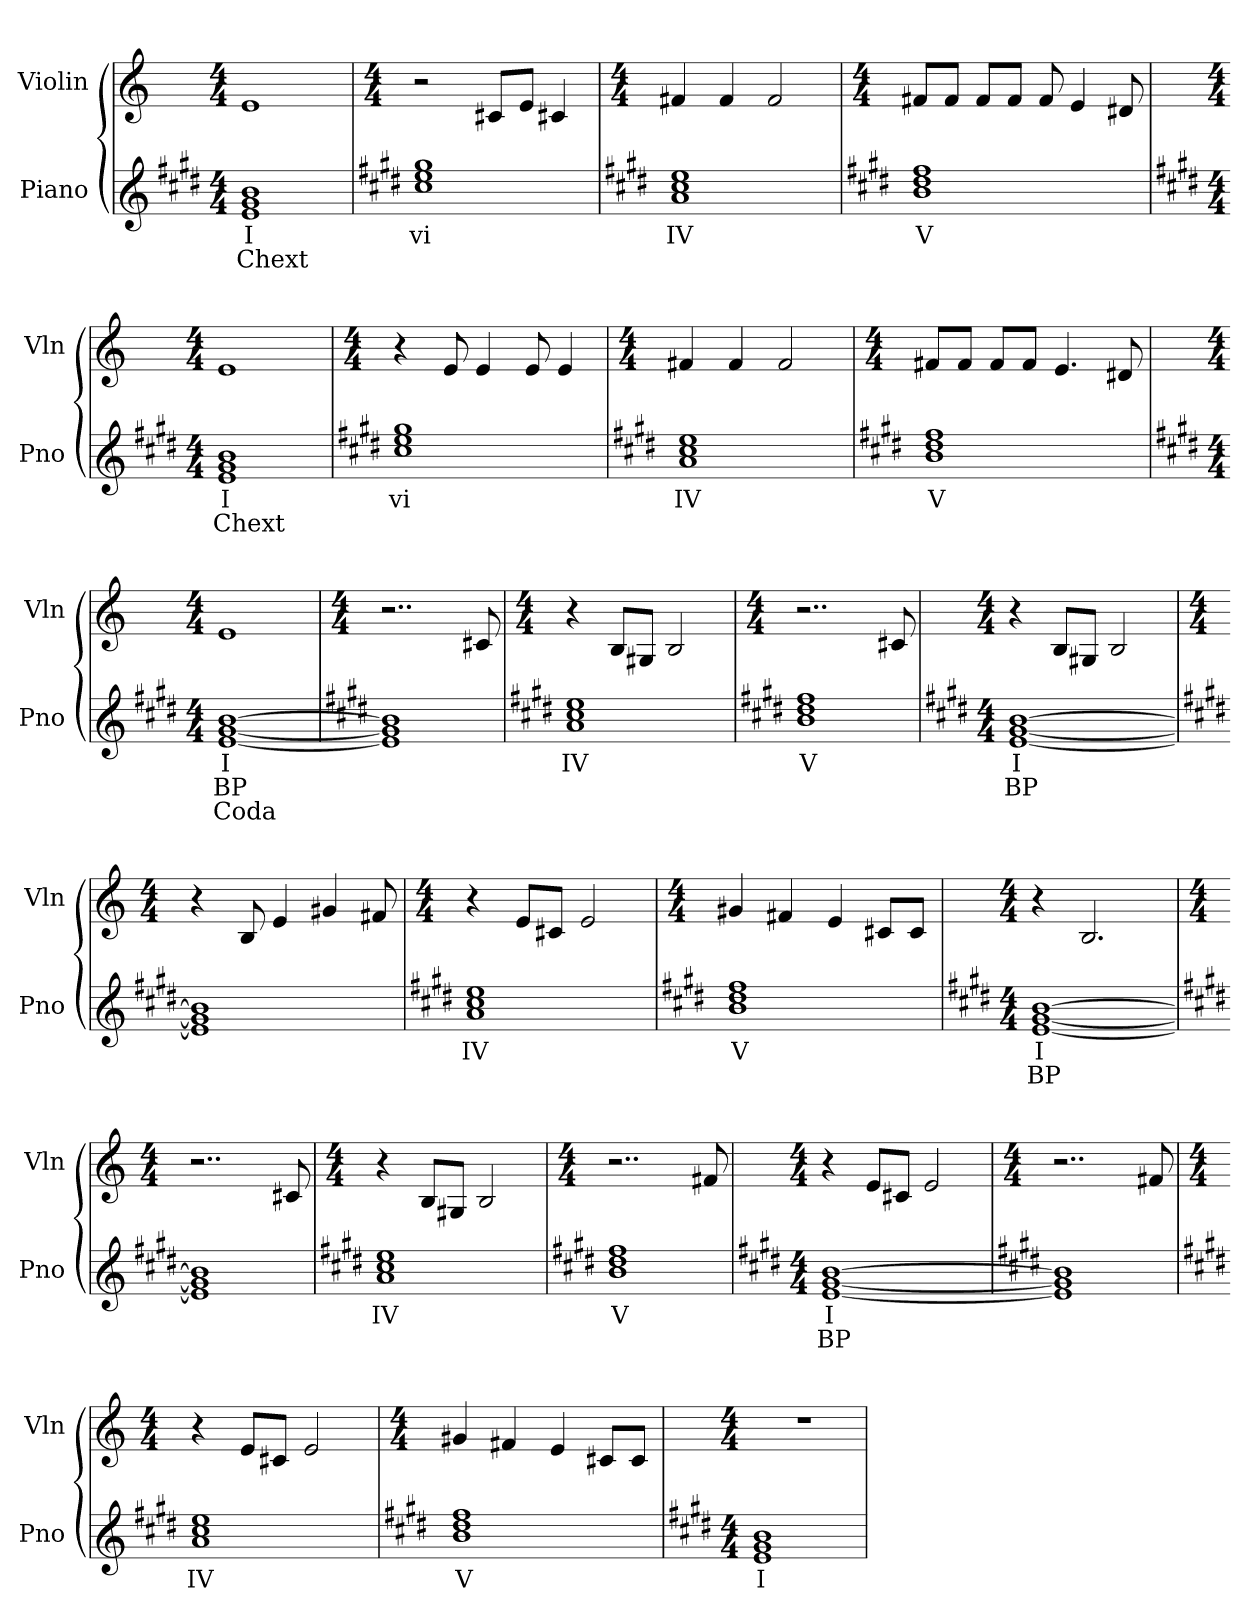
**kern	**text	**text	**text	**kern
*part2	*part2	*part2	*part2	*part1
*staff2	*staff2	*staff2	*staff2	*staff1
*I"Piano	*	*	*	*I"Violin
*I'Pno	*	*	*	*I'Vln
*k[f#c#g#d#]	*	*	*	*
*E:	*	*	*	*
*M4/4	*	*	*	*M4/4
=	=	=	=	=
1e 1g# 1b	I	Chext	.	1e
=	=	=	=	=
*k[f#c#g#d#]	*	*	*	*
*E:	*	*	*	*
*	*	*	*	*M4/4
1cc# 1ee 1gg#	vi	.	.	2r
.	.	.	.	8c#XL
.	.	.	.	8eJ
.	.	.	.	4c#X
=	=	=	=	=
*k[f#c#g#d#]	*	*	*	*
*E:	*	*	*	*
*	*	*	*	*M4/4
1a 1cc# 1ee	IV	.	.	4f#X
.	.	.	.	4f#
.	.	.	.	2f#
=	=	=	=	=
*k[f#c#g#d#]	*	*	*	*
*E:	*	*	*	*
*	*	*	*	*M4/4
1b 1dd# 1ff#	V	.	.	8f#XL
.	.	.	.	8f#J
.	.	.	.	8f#L
.	.	.	.	8f#J
.	.	.	.	8f#
.	.	.	.	4e
.	.	.	.	8d#X
=	=	=	=	=
*k[f#c#g#d#]	*	*	*	*
*E:	*	*	*	*
*M4/4	*	*	*	*M4/4
1e 1g# 1b	I	Chext	.	1e
=	=	=	=	=
*k[f#c#g#d#]	*	*	*	*
*E:	*	*	*	*
*	*	*	*	*M4/4
1cc# 1ee 1gg#	vi	.	.	4r
.	.	.	.	8e
.	.	.	.	4e
.	.	.	.	8e
.	.	.	.	4e
=	=	=	=	=
*k[f#c#g#d#]	*	*	*	*
*E:	*	*	*	*
*	*	*	*	*M4/4
1a 1cc# 1ee	IV	.	.	4f#X
.	.	.	.	4f#
.	.	.	.	2f#
=	=	=	=	=
*k[f#c#g#d#]	*	*	*	*
*E:	*	*	*	*
*	*	*	*	*M4/4
1b 1dd# 1ff#	V	.	.	8f#XL
.	.	.	.	8f#J
.	.	.	.	8f#L
.	.	.	.	8f#J
.	.	.	.	4.e
.	.	.	.	8d#X
=	=	=	=	=
*k[f#c#g#d#]	*	*	*	*
*E:	*	*	*	*
*M4/4	*	*	*	*M4/4
[1e [1g# [1b	I	BP	Coda	1e
=	=	=	=	=
*k[f#c#g#d#]	*	*	*	*
*E:	*	*	*	*
*	*	*	*	*M4/4
1e] 1g#] 1b]	.	.	.	2..r
.	.	.	.	8c#X
=	=	=	=	=
*k[f#c#g#d#]	*	*	*	*
*E:	*	*	*	*
*	*	*	*	*M4/4
1a 1cc# 1ee	IV	.	.	4r
.	.	.	.	8BL
.	.	.	.	8G#XJ
.	.	.	.	2B
=	=	=	=	=
*k[f#c#g#d#]	*	*	*	*
*E:	*	*	*	*
*	*	*	*	*M4/4
1b 1dd# 1ff#	V	.	.	2..r
.	.	.	.	8c#X
=	=	=	=	=
*k[f#c#g#d#]	*	*	*	*
*E:	*	*	*	*
*M4/4	*	*	*	*M4/4
[1e [1g# [1b	I	BP	.	4r
.	.	.	.	8BL
.	.	.	.	8G#XJ
.	.	.	.	2B
=	=	=	=	=
*k[f#c#g#d#]	*	*	*	*
*E:	*	*	*	*
*	*	*	*	*M4/4
1e] 1g#] 1b]	.	.	.	4r
.	.	.	.	8B
.	.	.	.	4e
.	.	.	.	4g#X
.	.	.	.	8f#X
=	=	=	=	=
*k[f#c#g#d#]	*	*	*	*
*E:	*	*	*	*
*	*	*	*	*M4/4
1a 1cc# 1ee	IV	.	.	4r
.	.	.	.	8eL
.	.	.	.	8c#XJ
.	.	.	.	2e
=	=	=	=	=
*k[f#c#g#d#]	*	*	*	*
*E:	*	*	*	*
*	*	*	*	*M4/4
1b 1dd# 1ff#	V	.	.	4g#X
.	.	.	.	4f#X
.	.	.	.	4e
.	.	.	.	8c#XL
.	.	.	.	8c#J
=	=	=	=	=
*k[f#c#g#d#]	*	*	*	*
*E:	*	*	*	*
*M4/4	*	*	*	*M4/4
[1e [1g# [1b	I	BP	.	4r
.	.	.	.	2.B
=	=	=	=	=
*k[f#c#g#d#]	*	*	*	*
*E:	*	*	*	*
*	*	*	*	*M4/4
1e] 1g#] 1b]	.	.	.	2..r
.	.	.	.	8c#X
=	=	=	=	=
*k[f#c#g#d#]	*	*	*	*
*E:	*	*	*	*
*	*	*	*	*M4/4
1a 1cc# 1ee	IV	.	.	4r
.	.	.	.	8BL
.	.	.	.	8G#XJ
.	.	.	.	2B
=	=	=	=	=
*k[f#c#g#d#]	*	*	*	*
*E:	*	*	*	*
*	*	*	*	*M4/4
1b 1dd# 1ff#	V	.	.	2..r
.	.	.	.	8f#X
=	=	=	=	=
*k[f#c#g#d#]	*	*	*	*
*E:	*	*	*	*
*M4/4	*	*	*	*M4/4
[1e [1g# [1b	I	BP	.	4r
.	.	.	.	8eL
.	.	.	.	8c#XJ
.	.	.	.	2e
=	=	=	=	=
*k[f#c#g#d#]	*	*	*	*
*E:	*	*	*	*
*	*	*	*	*M4/4
1e] 1g#] 1b]	.	.	.	2..r
.	.	.	.	8f#X
=	=	=	=	=
*k[f#c#g#d#]	*	*	*	*
*E:	*	*	*	*
*	*	*	*	*M4/4
1a 1cc# 1ee	IV	.	.	4r
.	.	.	.	8eL
.	.	.	.	8c#XJ
.	.	.	.	2e
=	=	=	=	=
*k[f#c#g#d#]	*	*	*	*
*E:	*	*	*	*
*	*	*	*	*M4/4
1b 1dd# 1ff#	V	.	.	4g#X
.	.	.	.	4f#X
.	.	.	.	4e
.	.	.	.	8c#XL
.	.	.	.	8c#J
=	=	=	=	=
*k[f#c#g#d#]	*	*	*	*
*E:	*	*	*	*
*M4/4	*	*	*	*M4/4
1e 1g# 1b	I	.	.	1r
=	=	=	=	=
*-	*-	*-	*-	*-
